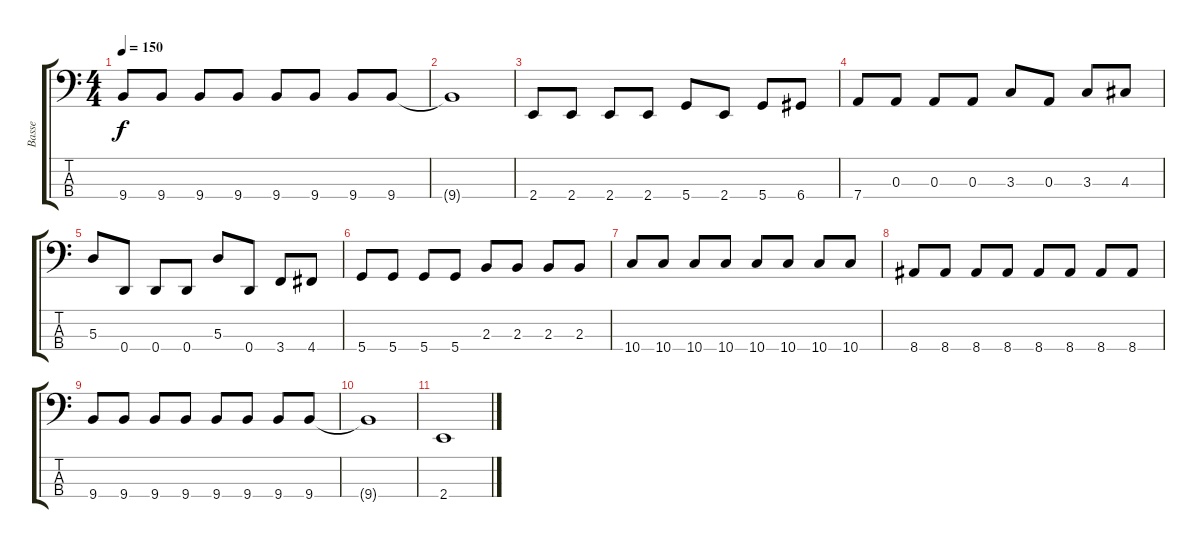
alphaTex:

\track ("Basse" "Basse") {instrument electricbassfinger}
\staff {score tabs}
\tuning (G2 D2 A1 D1) {hide}
\ts (4 4)
\tempo 150
\clef f4
\ks c
9.4.8{dy f} 9.4.8 9.4.8 9.4.8 9.4.8 9.4.8 9.4.8 9.4.8 |
9.4{t}.1 |
2.4.8 2.4.8 2.4.8 2.4.8 5.4.8 2.4.8 5.4.8 6.4.8 |
7.4.8 0.3.8 0.3.8 0.3.8 3.3.8 0.3.8 3.3.8 4.3.8 |
5.3.8 0.4.8 0.4.8 0.4.8 5.3.8 0.4.8 3.4.8 4.4.8 |
5.4.8 5.4.8 5.4.8 5.4.8 2.3.8 2.3.8 2.3.8 2.3.8 |
10.4.8 10.4.8 10.4.8 10.4.8 10.4.8 10.4.8 10.4.8 10.4.8 |
8.4.8 8.4.8 8.4.8 8.4.8 8.4.8 8.4.8 8.4.8 8.4.8 |
9.4.8 9.4.8 9.4.8 9.4.8 9.4.8 9.4.8 9.4.8 9.4.8 |
9.4{t}.1 |
2.4.1
